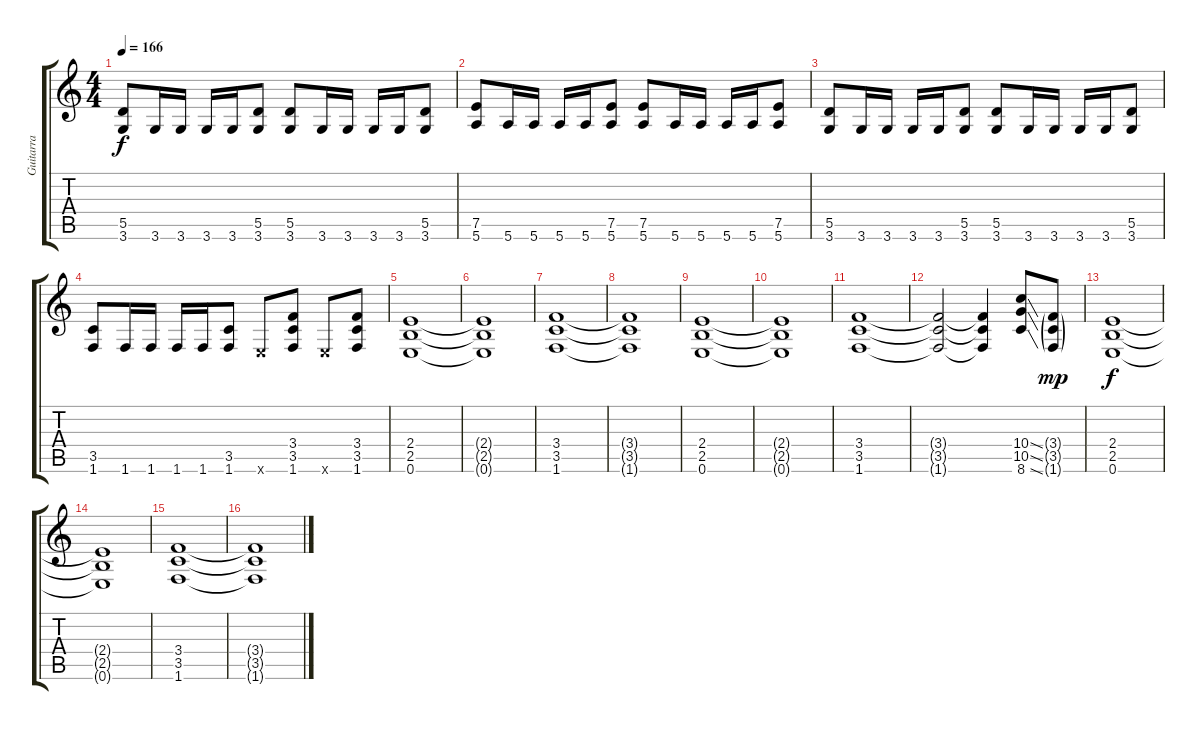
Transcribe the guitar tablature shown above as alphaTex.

\track ("Guitarra" "Guitarra") {instrument distortionguitar}
\staff {score tabs}
\tuning (E4 B3 G3 D3 A2 E2) {hide}
\ts (4 4)
\tempo 166
\clef g2
\ks c
(5.5 3.6).8{dy f} 3.6.16 3.6.16 3.6.16 3.6.16 (5.5 3.6).8 (5.5 3.6).8 3.6.16 3.6.16 3.6.16 3.6.16 (5.5 3.6).8 |
(7.5 5.6).8 5.6.16 5.6.16 5.6.16 5.6.16 (7.5 5.6).8 (7.5 5.6).8 5.6.16 5.6.16 5.6.16 5.6.16 (7.5 5.6).8 |
(5.5 3.6).8 3.6.16 3.6.16 3.6.16 3.6.16 (5.5 3.6).8 (5.5 3.6).8 3.6.16 3.6.16 3.6.16 3.6.16 (5.5 3.6).8 |
(3.5 1.6).8 1.6.16 1.6.16 1.6.16 1.6.16 (3.5 1.6).8 0.6{x}.8 (3.4 3.5 1.6).8 0.6{x}.8 (3.4 3.5 1.6).8 |
(2.4 2.5 0.6).1 |
(2.4{t} 2.5{t} 0.6{t}).1 |
(3.4 3.5 1.6).1 |
(3.4{t} 3.5{t} 1.6{t}).1 |
(2.4 2.5 0.6).1 |
(2.4{t} 2.5{t} 0.6{t}).1 |
(3.4 3.5 1.6).1 |
(3.4{t} 3.5{t} 1.6{t}).2 (3.4{t} 3.5{t} 1.6{t}).4 (10.4{ss} 10.5{ss} 8.6{ss}).8 (3.4{g} 3.5{g} 1.6{g}).8{dy mp} |
(2.4 2.5 0.6).1{dy f} |
(2.4{t} 2.5{t} 0.6{t}).1 |
(3.4 3.5 1.6).1 |
(3.4{t} 3.5{t} 1.6{t}).1
